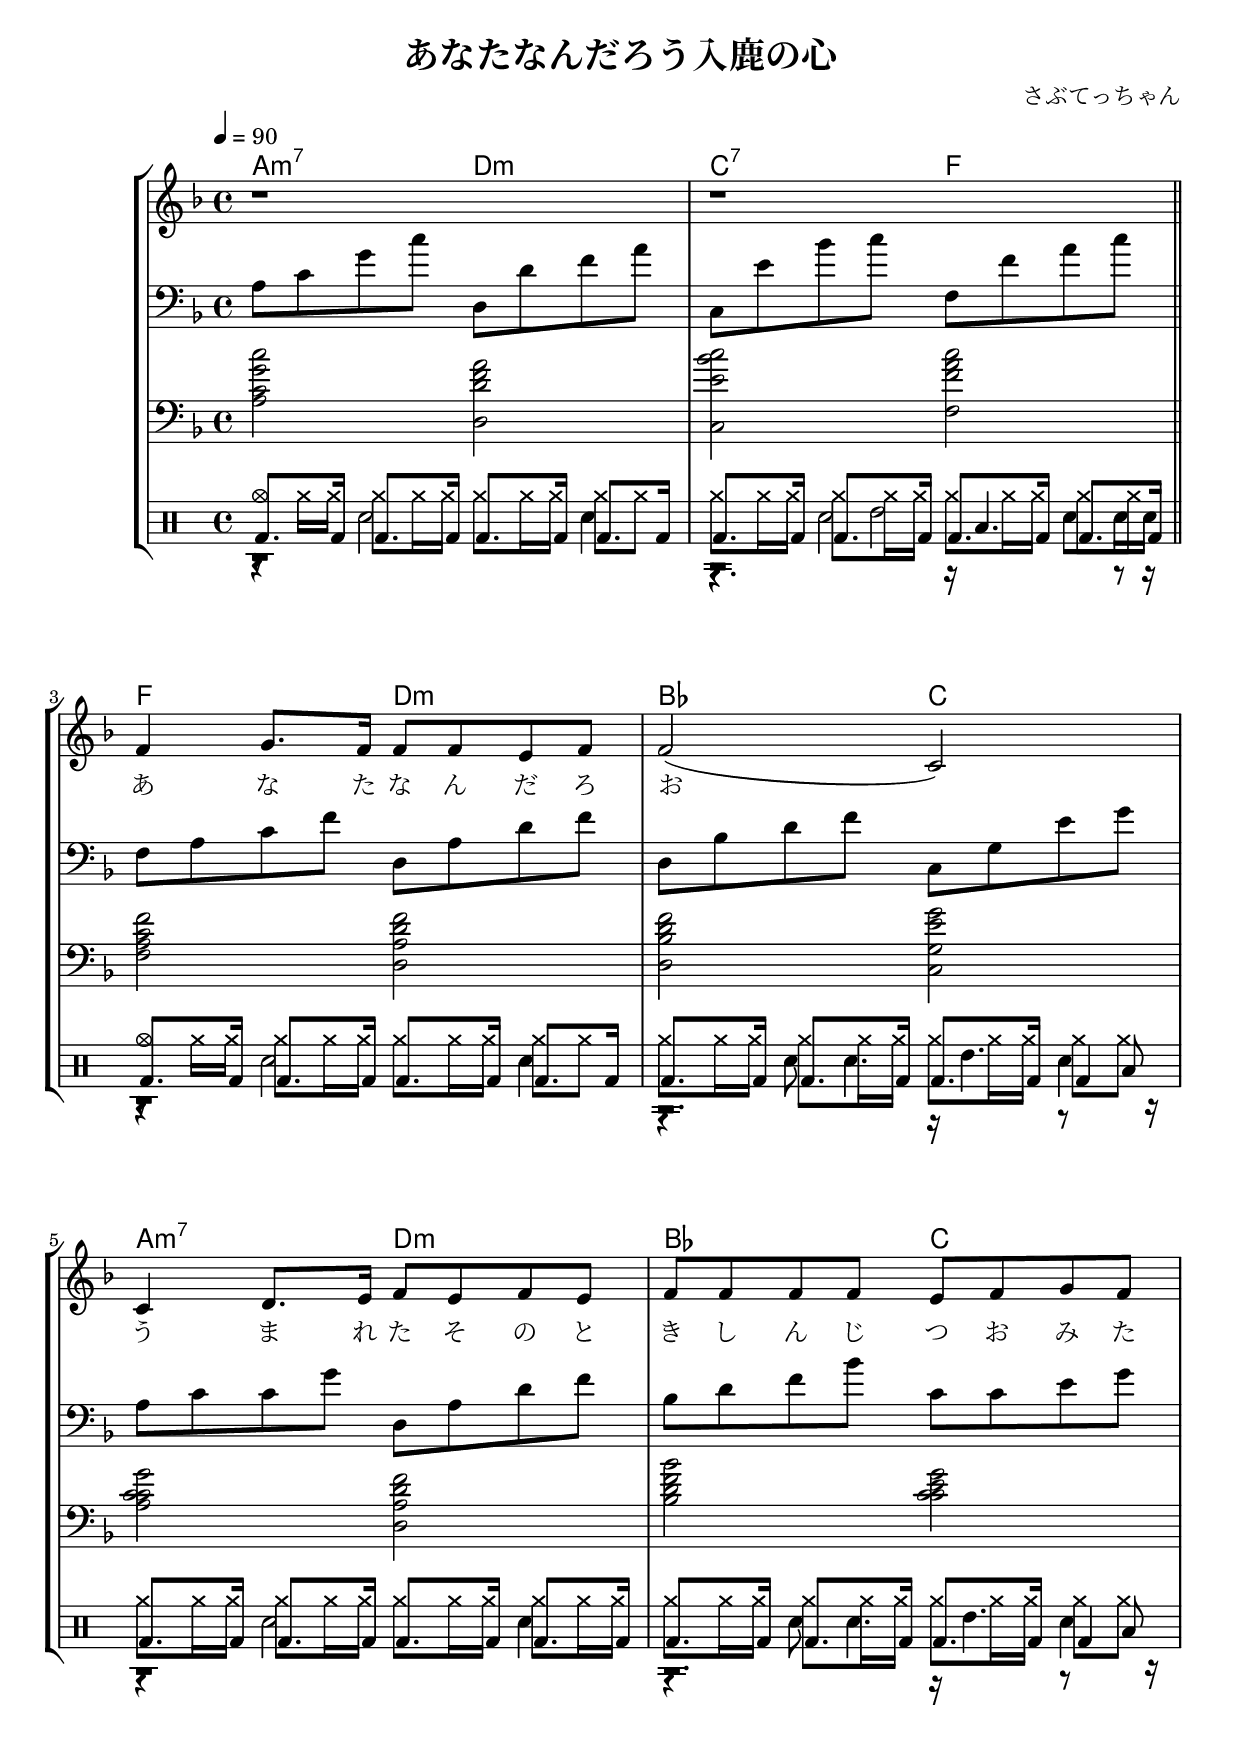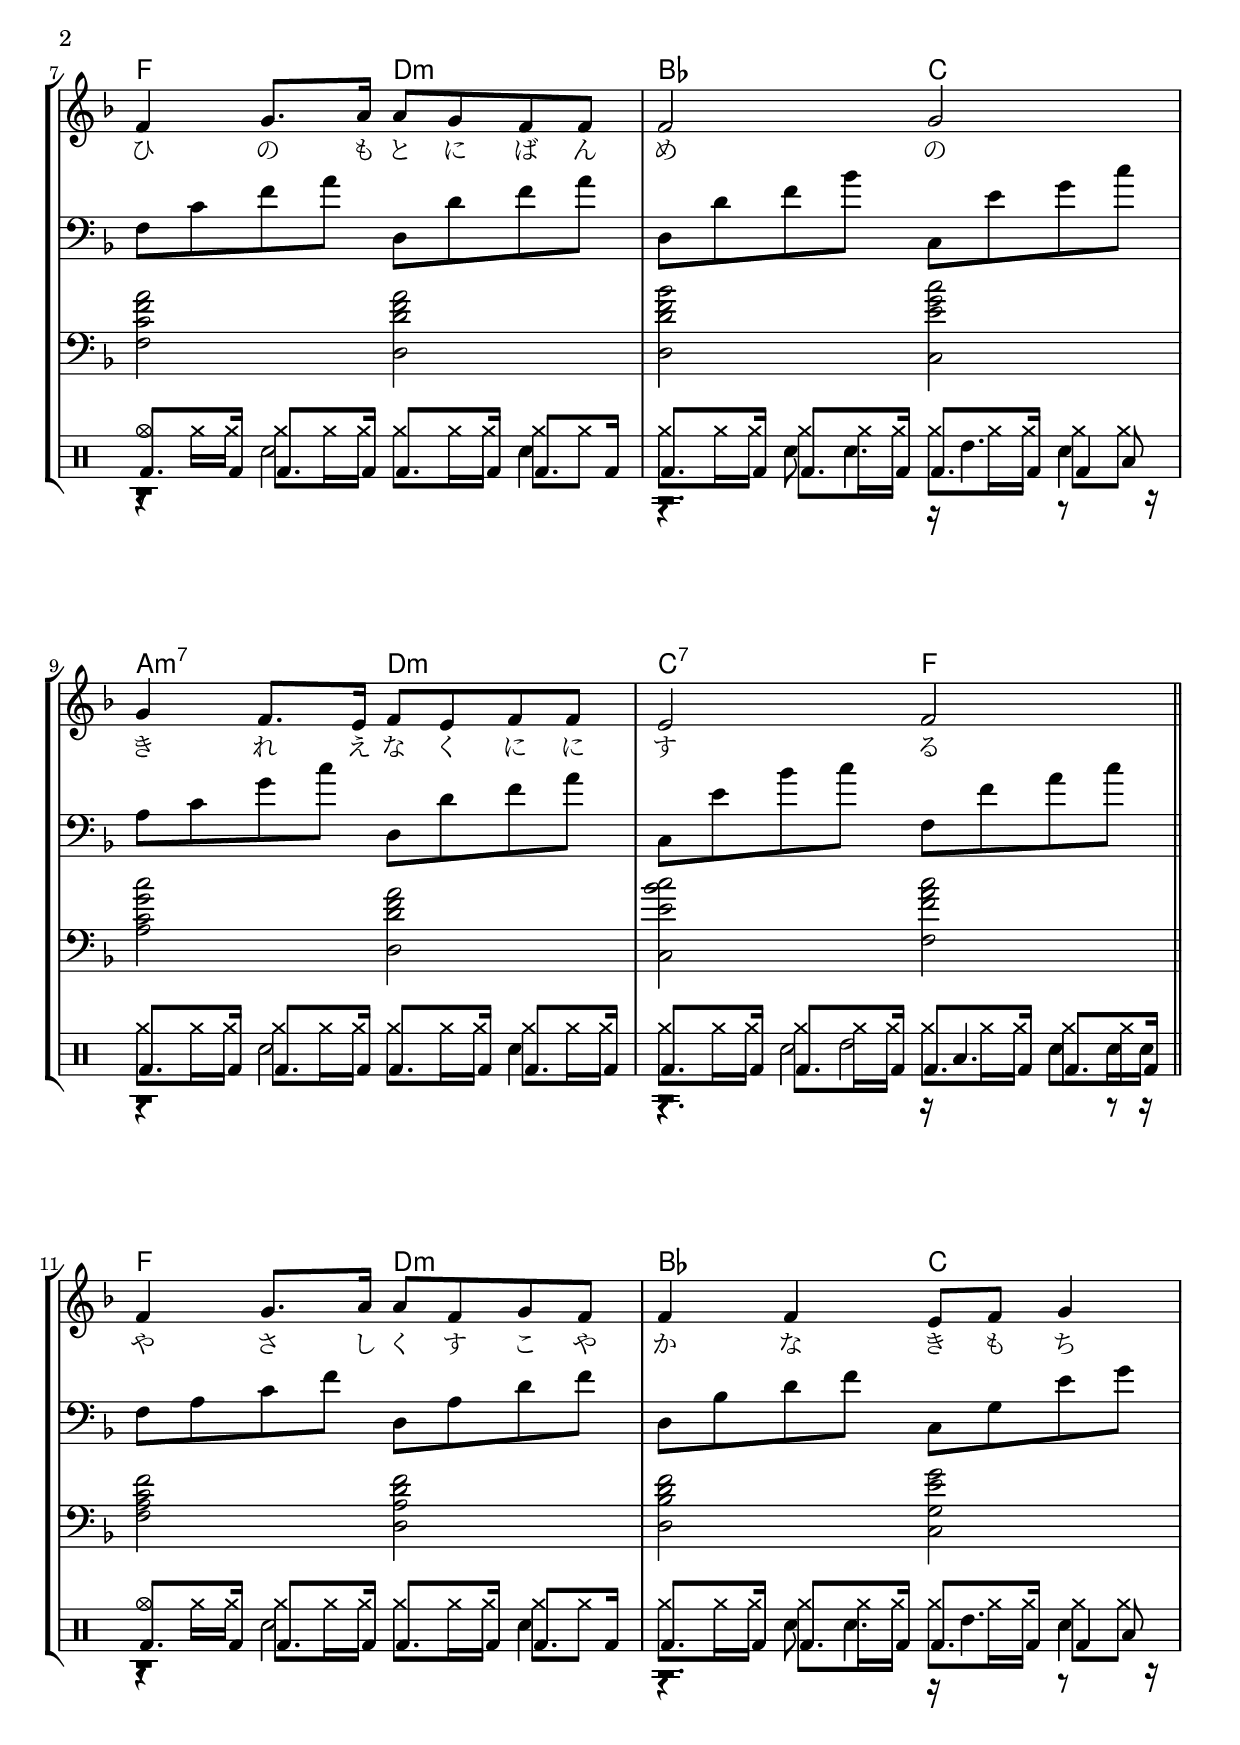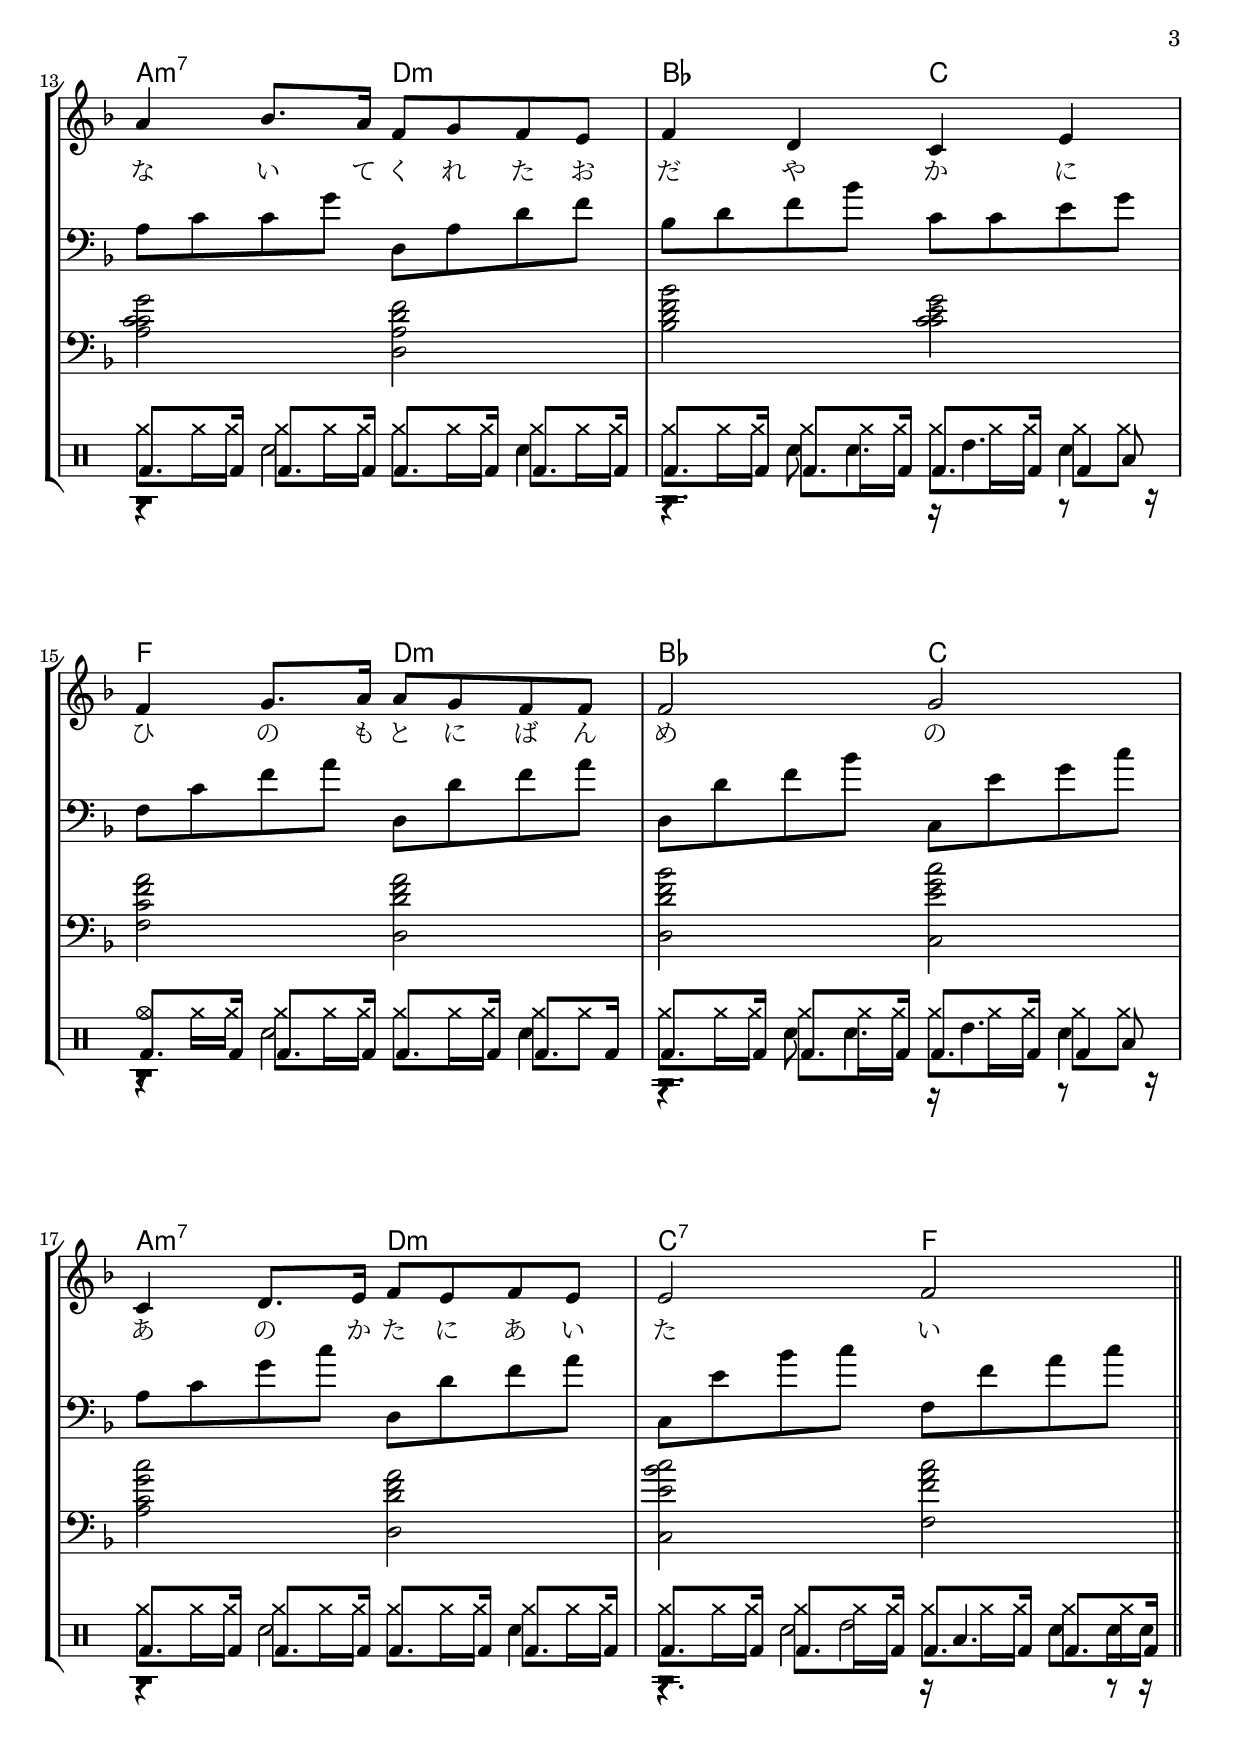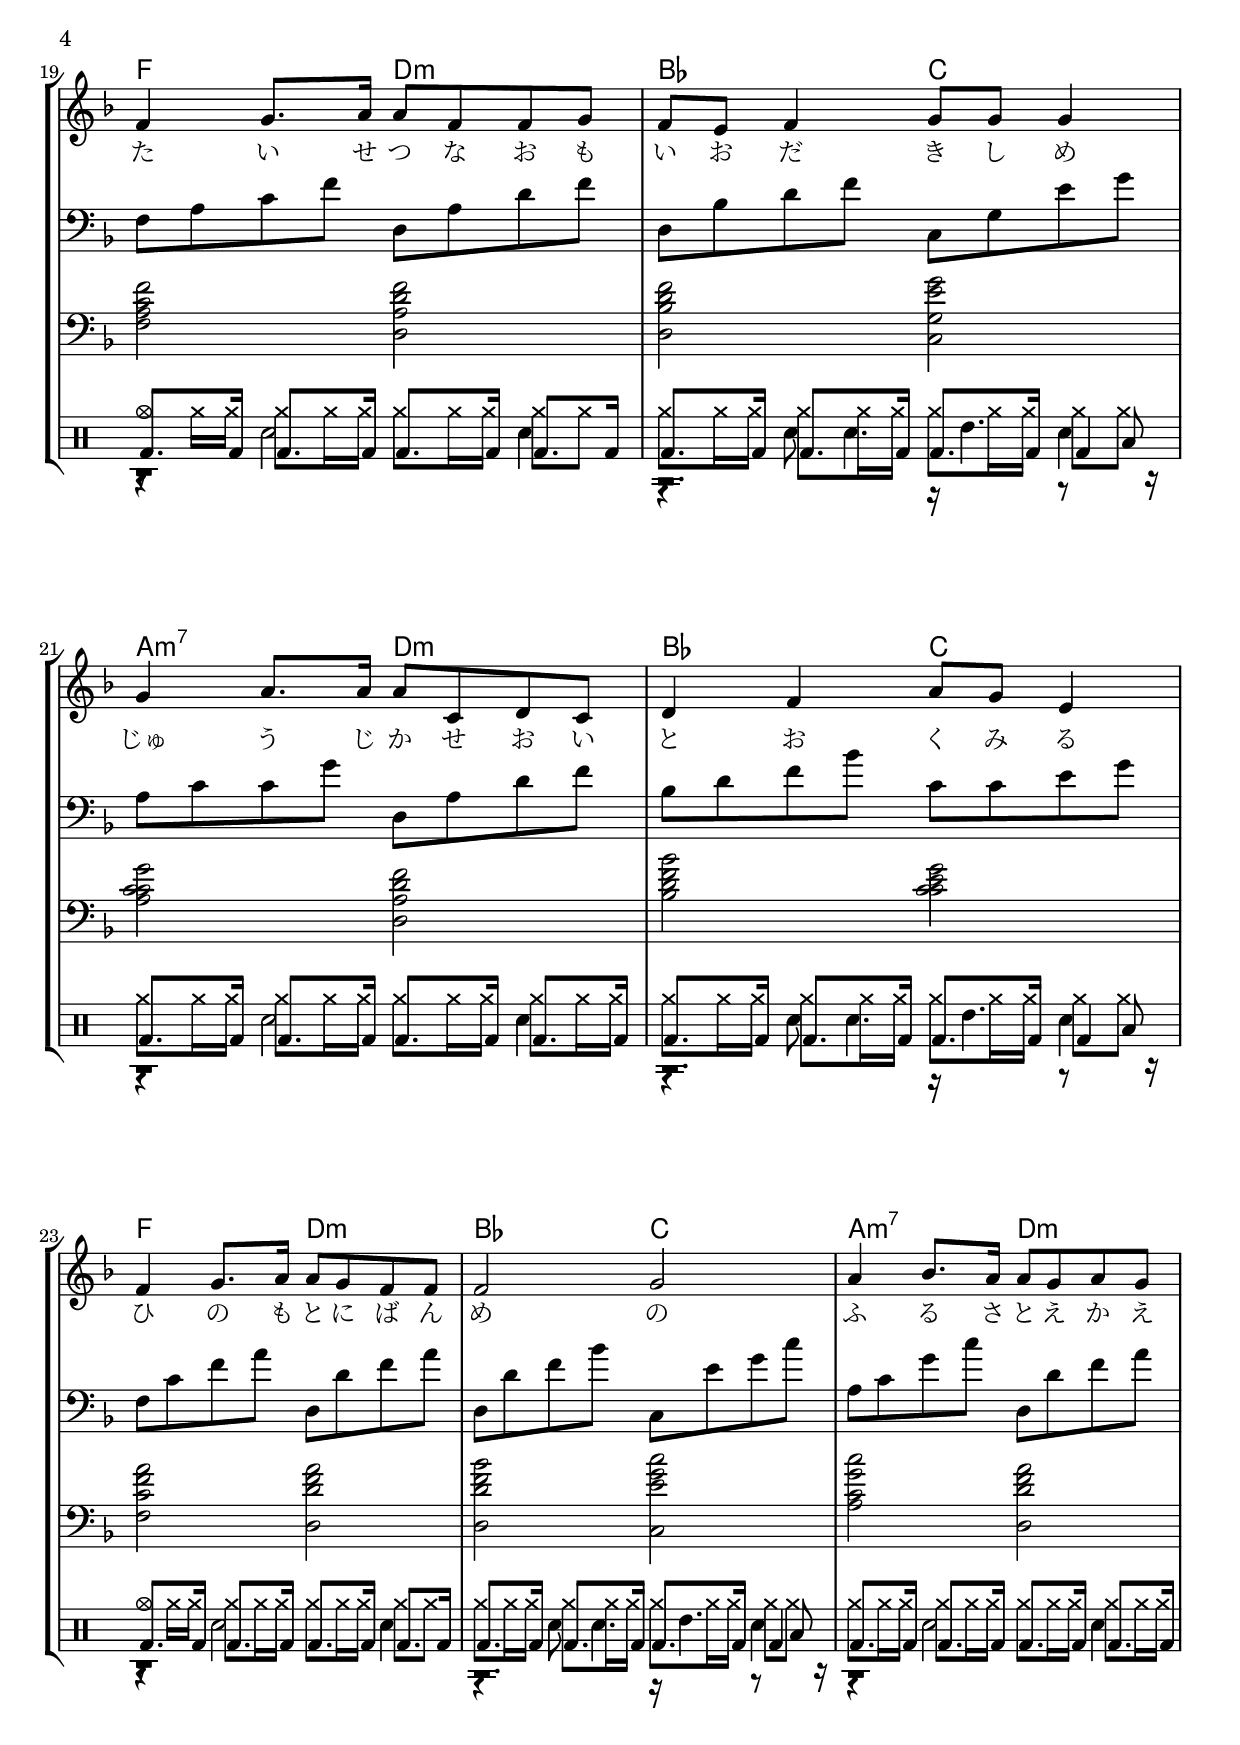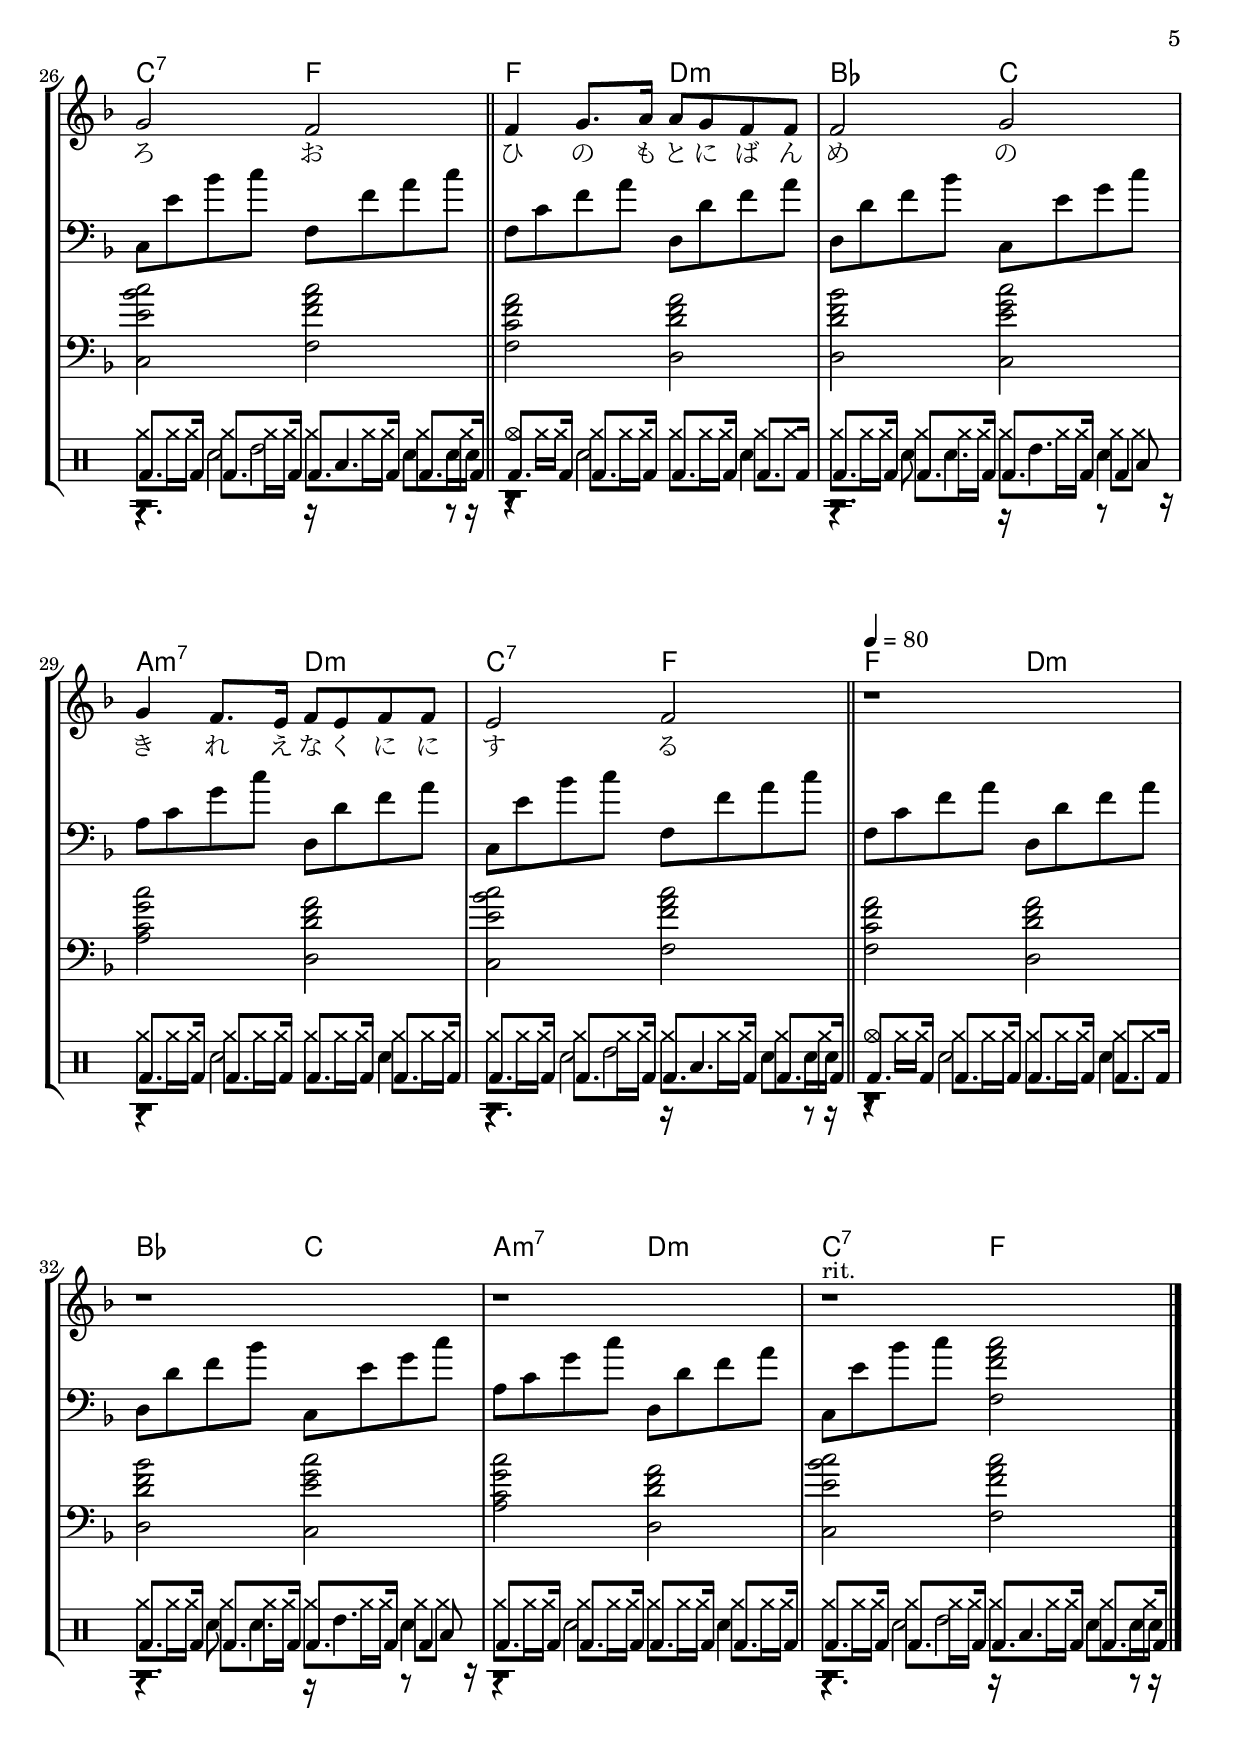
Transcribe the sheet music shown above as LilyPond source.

\version "2.12.1"

\header {
	title = \markup {あなたなんだろう入鹿の心}
	composer = \markup \center-column {さぶてっちゃん}
}

harmony = \chordmode {
	a2:min7 d:m c:7 f 

	f d:m bes c a:min7 d:m bes c f d:m bes c a:min7 d:m c:7 f 

	f d:m bes c a:min7 d:m bes c f d:m bes c a:min7 d:m c:7 f 

	f d:m bes c a:min7 d:m bes c f d:m bes c a:min7 d:m c:7 f 

	f d:m bes c a:min7 d:m c:7 f 

	f d:m bes c a:min7 d:m c:7 f 
}

melody = {
	\key f \major
	\tempo 4 = 90
	r1 | r1   
	\set Staff.midiInstrument = #"fss0.42"
	\set Staff.midiMinimumVolume = #0.7
	\set Staff.midiMaximumVolume = #0.9
	f'4  g'8.  f'16  f'8  f'8  e'8  f'8 
	f'2  (c'2) 
	c'4  d'8.  e'16  f'8  e'8  f'8  e'8 
	f'8  f'8  f'8  f'8  e'8  f'8  g'8  f'8 
	f'4  g'8.  a'16  a'8  g'8  f'8  f'8 
	f'2  g'2 
	g'4  f'8.  e'16  f'8  e'8  f'8  f'8 
	e'2  f'2
	\set Staff.midiInstrument = #"fss0.42"
	\set Staff.midiMinimumVolume = #0.7
	\set Staff.midiMaximumVolume = #0.9
	f'4  g'8.  a'16  a'8  f'8  g'8  f'8 
	f'4  f'4  e'8  f'8  g'4 
	a'4  bes'8.  a'16  f'8  g'8  f'8  e'8 
	f'4  d'4  c'4  e'4 
	f'4  g'8.  a'16  a'8  g'8  f'8  f'8 
	f'2  g'2 
	c'4  d'8.  e'16  f'8  e'8  f'8  e'8 
	e'2  f'2
	\set Staff.midiInstrument = #"fss0.42"
	\set Staff.midiMinimumVolume = #0.7
	\set Staff.midiMaximumVolume = #0.9
	f'4  g'8.  a'16  a'8  f'8  f'8  g'8 
	f'8  e'8  f'4  g'8  g'8  g'4 
	g'4  a'8.  a'16  a'8  c'8  d'8  c'8 
	d'4  f'4  a'8  g'8  e'4 
	f'4  g'8.  a'16  a'8  g'8  f'8  f'8 
	f'2  g'2 
	a'4  bes'8.  a'16  a'8  g'8  a'8  g'8 
	g'2  f'2
	\set Staff.midiInstrument = #"fss0.42"
	\set Staff.midiMinimumVolume = #0.7
	\set Staff.midiMaximumVolume = #0.9
	f'4  g'8.  a'16  a'8  g'8  f'8  f'8 
	f'2  g'2 
	g'4  f'8.  e'16  f'8  e'8  f'8  f'8 
	e'2  f'2
	\tempo 4 = 80
	r1 | r1 | r1 | r1^"rit." \bar "|."
}

words = \lyricmode {
	
	あ  な  た  な  ん  だ  ろ  お  う  ま  れ  た  そ  の  と  き  し  ん  じ  つ  お  み  た  ひ  の  も  と  に  ば  ん  め  の  き  れ  え  な  く  に  に  す  る  
	や  さ  し  く  す  こ  や  か  な  き  も  ち  な  い  て  く  れ  た  お  だ  や  か  に  ひ  の  も  と  に  ば  ん  め  の  あ  の  か  た  に  あ  い  た  い  
	た  い  せ  つ  な  お  も  い  お  だ  き  し  め  じゅ  う  じ  か  せ  お  い  と  お  く  み  る  ひ  の  も  と  に  ば  ん  め  の  ふ  る  さ  と  え  か  え  ろ  お  
	ひ  の  も  と  に  ば  ん  め  の  き  れ  え  な  く  に  に  す  る  
	
}

tempochange = {
	\tempo 4 = 90
	r1 | r1 \bar "||"
	\tempo 4 = 90
	r1 | r1 | r1 | r1 | r1 | r1 | r1 | r1 \bar "||"
	\tempo 4 = 90
	r1 | r1 | r1 | r1 | r1 | r1 | r1 | r1 \bar "||"
	\tempo 4 = 90
	r1 | r1 | r1 | r1 | r1 | r1 | r1 | r1 \bar "||"
	\tempo 4 = 90
	r1 | r1 | r1 | r1 \bar "||"
	\tempo 4 = 80
	r1 | r1 | r1 | \tempo 4 = 60 r2 \tempo 4 = 53 r2 \bar "|."
}

mainacc = {
	\clef bass
	\set Staff.midiInstrument = #"Koto"
	\set Staff.midiMinimumVolume = #0.3
	\set Staff.midiMaximumVolume = #0.6
	\key f \major
	\tempo 4 = 90
	a8 c'8 g'8 c''8
	d8 d'8 f'8 a'8
	c8 e'8 bes'8 c''8
	f8 f'8 a'8 c''8
	\bar "||"

	\set Staff.midiInstrument = #"Koto"
	\set Staff.midiMinimumVolume = #0.3
	\set Staff.midiMaximumVolume = #0.6
	f8 a8 c'8 f'8
	d8 a8 d'8 f'8
	d8 bes8 d'8 f'8
	c8 g8 e'8 g'8
	a8 c'8 c'8 g'8
	d8 a8 d'8 f'8
	bes8 d'8 f'8 bes'8
	c'8 c'8 e'8 g'8
	f8 c'8 f'8 a'8
	d8 d'8 f'8 a'8
	d8 d'8 f'8 bes'8
	c8 e'8 g'8 c''8
	a8 c'8 g'8 c''8
	d8 d'8 f'8 a'8
	c8 e'8 bes'8 c''8
	f8 f'8 a'8 c''8
	\bar "||"

	\set Staff.midiInstrument = #"Koto"
	\set Staff.midiMinimumVolume = #0.3
	\set Staff.midiMaximumVolume = #0.6
	f8 a8 c'8 f'8
	d8 a8 d'8 f'8
	d8 bes8 d'8 f'8
	c8 g8 e'8 g'8
	a8 c'8 c'8 g'8
	d8 a8 d'8 f'8
	bes8 d'8 f'8 bes'8
	c'8 c'8 e'8 g'8
	f8 c'8 f'8 a'8
	d8 d'8 f'8 a'8
	d8 d'8 f'8 bes'8
	c8 e'8 g'8 c''8
	a8 c'8 g'8 c''8
	d8 d'8 f'8 a'8
	c8 e'8 bes'8 c''8
	f8 f'8 a'8 c''8
	\bar "||"

	\set Staff.midiInstrument = #"Koto"
	\set Staff.midiMinimumVolume = #0.3
	\set Staff.midiMaximumVolume = #0.6
	f8 a8 c'8 f'8
	d8 a8 d'8 f'8
	d8 bes8 d'8 f'8
	c8 g8 e'8 g'8
	a8 c'8 c'8 g'8
	d8 a8 d'8 f'8
	bes8 d'8 f'8 bes'8
	c'8 c'8 e'8 g'8
	f8 c'8 f'8 a'8
	d8 d'8 f'8 a'8
	d8 d'8 f'8 bes'8
	c8 e'8 g'8 c''8
	a8 c'8 g'8 c''8
	d8 d'8 f'8 a'8
	c8 e'8 bes'8 c''8
	f8 f'8 a'8 c''8
	\bar "||"

	\set Staff.midiInstrument = #"Koto"
	\set Staff.midiMinimumVolume = #0.3
	\set Staff.midiMaximumVolume = #0.6
	f8 c'8 f'8 a'8
	d8 d'8 f'8 a'8
	d8 d'8 f'8 bes'8
	c8 e'8 g'8 c''8
	a8 c'8 g'8 c''8
	d8 d'8 f'8 a'8
	c8 e'8 bes'8 c''8
	f8 f'8 a'8 c''8
	\bar "||"

	\set Staff.midiInstrument = #"Koto"
	\set Staff.midiMinimumVolume = #0.3
	\set Staff.midiMaximumVolume = #0.6
	\tempo 4 = 80
	f8 c'8 f'8 a'8
	d8 d'8 f'8 a'8
	d8 d'8 f'8 bes'8
	c8 e'8 g'8 c''8
	a8 c'8 g'8 c''8
	d8 d'8 f'8 a'8
	c8 e'8 bes'8 c''8
	<f f' a' c''>2
	\bar "|."
}

subacc = {
	\clef bass
	\set Staff.midiInstrument = #"Electric Guitar (clean)"
	\set Staff.midiMinimumVolume = #0.3
	\set Staff.midiMaximumVolume = #0.6
	\key f \major
	\tempo 4 = 90
	<a c' g' c''>2
	<d d' f' a'>2
	<c e' bes' c''>2
	<f f' a' c''>2
	\bar "||"

	\set Staff.midiInstrument = #"Electric Guitar (clean)"
	\set Staff.midiMinimumVolume = #0.3
	\set Staff.midiMaximumVolume = #0.6
	<f a c' f'>2
	<d a d' f'>2
	<d bes d' f'>2
	<c g e' g'>2
	<a c' c' g'>2
	<d a d' f'>2
	<bes d' f' bes'>2
	<c' c' e' g'>2
	<f c' f' a'>2
	<d d' f' a'>2
	<d d' f' bes'>2
	<c e' g' c''>2
	<a c' g' c''>2
	<d d' f' a'>2
	<c e' bes' c''>2
	<f f' a' c''>2
	\bar "||"

	\set Staff.midiInstrument = #"Electric Guitar (clean)"
	\set Staff.midiMinimumVolume = #0.3
	\set Staff.midiMaximumVolume = #0.6
	<f a c' f'>2
	<d a d' f'>2
	<d bes d' f'>2
	<c g e' g'>2
	<a c' c' g'>2
	<d a d' f'>2
	<bes d' f' bes'>2
	<c' c' e' g'>2
	<f c' f' a'>2
	<d d' f' a'>2
	<d d' f' bes'>2
	<c e' g' c''>2
	<a c' g' c''>2
	<d d' f' a'>2
	<c e' bes' c''>2
	<f f' a' c''>2
	\bar "||"

	\set Staff.midiInstrument = #"Electric Guitar (clean)"
	\set Staff.midiMinimumVolume = #0.3
	\set Staff.midiMaximumVolume = #0.6
	<f a c' f'>2
	<d a d' f'>2
	<d bes d' f'>2
	<c g e' g'>2
	<a c' c' g'>2
	<d a d' f'>2
	<bes d' f' bes'>2
	<c' c' e' g'>2
	<f c' f' a'>2
	<d d' f' a'>2
	<d d' f' bes'>2
	<c e' g' c''>2
	<a c' g' c''>2
	<d d' f' a'>2
	<c e' bes' c''>2
	<f f' a' c''>2
	\bar "||"

	\set Staff.midiInstrument = #"Electric Guitar (clean)"
	\set Staff.midiMinimumVolume = #0.3
	\set Staff.midiMaximumVolume = #0.6
	<f c' f' a'>2
	<d d' f' a'>2
	<d d' f' bes'>2
	<c e' g' c''>2
	<a c' g' c''>2
	<d d' f' a'>2
	<c e' bes' c''>2
	<f f' a' c''>2
	\bar "||"

	\set Staff.midiInstrument = #"Electric Guitar (clean)"
	\set Staff.midiMinimumVolume = #0.3
	\set Staff.midiMaximumVolume = #0.6
	\tempo 4 = 80
	<f c' f' a'>2
	<d d' f' a'>2
	<d d' f' bes'>2
	<c e' g' c''>2
	<a c' g' c''>2
	<d d' f' a'>2
	<c e' bes' c''>2
	<f f' a' c''>2
	\bar "|."
}

percA = {
	\drummode {
	r8 cymr16 cymr16 cymr8 cymr16 cymr16 cymr8 cymr16 cymr16 cymr8 cymr8  |cymr8 cymr16 cymr16 cymr8 cymr16 cymr16 cymr8 cymr16 cymr16 cymr8 cymr8  \bar "||"
	r8 cymr16 cymr16 cymr8 cymr16 cymr16 cymr8 cymr16 cymr16 cymr8 cymr8  |cymr8 cymr16 cymr16 cymr8 cymr16 cymr16 cymr8 cymr16 cymr16 cymr8 cymr8  |cymr8 cymr16 cymr16 cymr8 cymr16 cymr16 cymr8 cymr16 cymr16 cymr8 cymr16 cymr16  |cymr8 cymr16 cymr16 cymr8 cymr16 cymr16 cymr8 cymr16 cymr16 cymr8 cymr8  |r8 cymr16 cymr16 cymr8 cymr16 cymr16 cymr8 cymr16 cymr16 cymr8 cymr8  |cymr8 cymr16 cymr16 cymr8 cymr16 cymr16 cymr8 cymr16 cymr16 cymr8 cymr8  |cymr8 cymr16 cymr16 cymr8 cymr16 cymr16 cymr8 cymr16 cymr16 cymr8 cymr16 cymr16  |cymr8 cymr16 cymr16 cymr8 cymr16 cymr16 cymr8 cymr16 cymr16 cymr8 cymr8  \bar "||"
	r8 cymr16 cymr16 cymr8 cymr16 cymr16 cymr8 cymr16 cymr16 cymr8 cymr8  |cymr8 cymr16 cymr16 cymr8 cymr16 cymr16 cymr8 cymr16 cymr16 cymr8 cymr8  |cymr8 cymr16 cymr16 cymr8 cymr16 cymr16 cymr8 cymr16 cymr16 cymr8 cymr16 cymr16  |cymr8 cymr16 cymr16 cymr8 cymr16 cymr16 cymr8 cymr16 cymr16 cymr8 cymr8  |r8 cymr16 cymr16 cymr8 cymr16 cymr16 cymr8 cymr16 cymr16 cymr8 cymr8  |cymr8 cymr16 cymr16 cymr8 cymr16 cymr16 cymr8 cymr16 cymr16 cymr8 cymr8  |cymr8 cymr16 cymr16 cymr8 cymr16 cymr16 cymr8 cymr16 cymr16 cymr8 cymr16 cymr16  |cymr8 cymr16 cymr16 cymr8 cymr16 cymr16 cymr8 cymr16 cymr16 cymr8 cymr8  \bar "||"
	r8 cymr16 cymr16 cymr8 cymr16 cymr16 cymr8 cymr16 cymr16 cymr8 cymr8  |cymr8 cymr16 cymr16 cymr8 cymr16 cymr16 cymr8 cymr16 cymr16 cymr8 cymr8  |cymr8 cymr16 cymr16 cymr8 cymr16 cymr16 cymr8 cymr16 cymr16 cymr8 cymr16 cymr16  |cymr8 cymr16 cymr16 cymr8 cymr16 cymr16 cymr8 cymr16 cymr16 cymr8 cymr8  |r8 cymr16 cymr16 cymr8 cymr16 cymr16 cymr8 cymr16 cymr16 cymr8 cymr8  |cymr8 cymr16 cymr16 cymr8 cymr16 cymr16 cymr8 cymr16 cymr16 cymr8 cymr8  |cymr8 cymr16 cymr16 cymr8 cymr16 cymr16 cymr8 cymr16 cymr16 cymr8 cymr16 cymr16  |cymr8 cymr16 cymr16 cymr8 cymr16 cymr16 cymr8 cymr16 cymr16 cymr8 cymr8  \bar "||"
	r8 cymr16 cymr16 cymr8 cymr16 cymr16 cymr8 cymr16 cymr16 cymr8 cymr8  |cymr8 cymr16 cymr16 cymr8 cymr16 cymr16 cymr8 cymr16 cymr16 cymr8 cymr8  |cymr8 cymr16 cymr16 cymr8 cymr16 cymr16 cymr8 cymr16 cymr16 cymr8 cymr16 cymr16  |cymr8 cymr16 cymr16 cymr8 cymr16 cymr16 cymr8 cymr16 cymr16 cymr8 cymr8  \bar "||"
	r8 cymr16 cymr16 cymr8 cymr16 cymr16 cymr8 cymr16 cymr16 cymr8 cymr8  |cymr8 cymr16 cymr16 cymr8 cymr16 cymr16 cymr8 cymr16 cymr16 cymr8 cymr8  |cymr8 cymr16 cymr16 cymr8 cymr16 cymr16 cymr8 cymr16 cymr16 cymr8 cymr16 cymr16  |cymr8 cymr16 cymr16 cymr8 cymr16 cymr16 cymr8 cymr16 cymr16 cymr8 cymr8  \bar "|."
	}
}

percB = {
	\drummode {
	r4 sn2 sn4  |r4 sn2 sn8 sn16 sn16  \bar "||"
	r4 sn2 sn4  |r4 sn8 sn4. sn4  |r4 sn2 sn4  |r4 sn8 sn4. sn4  |r4 sn2 sn4  |r4 sn8 sn4. sn4  |r4 sn2 sn4  |r4 sn2 sn8 sn16 sn16  \bar "||"
	r4 sn2 sn4  |r4 sn8 sn4. sn4  |r4 sn2 sn4  |r4 sn8 sn4. sn4  |r4 sn2 sn4  |r4 sn8 sn4. sn4  |r4 sn2 sn4  |r4 sn2 sn8 sn16 sn16  \bar "||"
	r4 sn2 sn4  |r4 sn8 sn4. sn4  |r4 sn2 sn4  |r4 sn8 sn4. sn4  |r4 sn2 sn4  |r4 sn8 sn4. sn4  |r4 sn2 sn4  |r4 sn2 sn8 sn16 sn16  \bar "||"
	r4 sn2 sn4  |r4 sn8 sn4. sn4  |r4 sn2 sn4  |r4 sn2 sn8 sn16 sn16  \bar "||"
	r4 sn2 sn4  |r4 sn8 sn4. sn4  |r4 sn2 sn4  |r4 sn2 sn8 sn16 sn16  \bar "|."
	}
}

percC = {
	\drummode {
	bd8. bd16 bd8. bd16 bd8. bd16 bd8. bd16  |bd8. bd16 bd8. bd16 bd8. bd16 bd8. bd16  \bar "||"
	bd8. bd16 bd8. bd16 bd8. bd16 bd8. bd16  |bd8. bd16 bd8. bd16 bd8. bd16 bd4  |bd8. bd16 bd8. bd16 bd8. bd16 bd8. bd16  |bd8. bd16 bd8. bd16 bd8. bd16 bd4  |bd8. bd16 bd8. bd16 bd8. bd16 bd8. bd16  |bd8. bd16 bd8. bd16 bd8. bd16 bd4  |bd8. bd16 bd8. bd16 bd8. bd16 bd8. bd16  |bd8. bd16 bd8. bd16 bd8. bd16 bd8. bd16  \bar "||"
	bd8. bd16 bd8. bd16 bd8. bd16 bd8. bd16  |bd8. bd16 bd8. bd16 bd8. bd16 bd4  |bd8. bd16 bd8. bd16 bd8. bd16 bd8. bd16  |bd8. bd16 bd8. bd16 bd8. bd16 bd4  |bd8. bd16 bd8. bd16 bd8. bd16 bd8. bd16  |bd8. bd16 bd8. bd16 bd8. bd16 bd4  |bd8. bd16 bd8. bd16 bd8. bd16 bd8. bd16  |bd8. bd16 bd8. bd16 bd8. bd16 bd8. bd16  \bar "||"
	bd8. bd16 bd8. bd16 bd8. bd16 bd8. bd16  |bd8. bd16 bd8. bd16 bd8. bd16 bd4  |bd8. bd16 bd8. bd16 bd8. bd16 bd8. bd16  |bd8. bd16 bd8. bd16 bd8. bd16 bd4  |bd8. bd16 bd8. bd16 bd8. bd16 bd8. bd16  |bd8. bd16 bd8. bd16 bd8. bd16 bd4  |bd8. bd16 bd8. bd16 bd8. bd16 bd8. bd16  |bd8. bd16 bd8. bd16 bd8. bd16 bd8. bd16  \bar "||"
	bd8. bd16 bd8. bd16 bd8. bd16 bd8. bd16  |bd8. bd16 bd8. bd16 bd8. bd16 bd4  |bd8. bd16 bd8. bd16 bd8. bd16 bd8. bd16  |bd8. bd16 bd8. bd16 bd8. bd16 bd8. bd16  \bar "||"
	bd8. bd16 bd8. bd16 bd8. bd16 bd8. bd16  |bd8. bd16 bd8. bd16 bd8. bd16 bd4  |bd8. bd16 bd8. bd16 bd8. bd16 bd8. bd16  |bd8. bd16 bd8. bd16 bd8. bd16 bd8. bd16  \bar "|."
	}
}

percD = {
	\drummode {
	r1  |r4. tommh2 r8  \bar "||"
	r1  |r2 r16 tommh4. r16  |r1  |r2 r16 tommh4. r16  |r1  |r2 r16 tommh4. r16  |r1  |r4. tommh2 r8  \bar "||"
	r1  |r2 r16 tommh4. r16  |r1  |r2 r16 tommh4. r16  |r1  |r2 r16 tommh4. r16  |r1  |r4. tommh2 r8  \bar "||"
	r1  |r2 r16 tommh4. r16  |r1  |r2 r16 tommh4. r16  |r1  |r2 r16 tommh4. r16  |r1  |r4. tommh2 r8  \bar "||"
	r1  |r2 r16 tommh4. r16  |r1  |r4. tommh2 r8  \bar "||"
	r1  |r2 r16 tommh4. r16  |r1  |r4. tommh2 r8  \bar "|."
	}
}

percE = {
	\drummode {
	r1  |r2 r16 toml4. r16  \bar "||"
	r1  |r2. r8 toml8  |r1  |r2. r8 toml8  |r1  |r2. r8 toml8  |r1  |r2 r16 toml4. r16  \bar "||"
	r1  |r2. r8 toml8  |r1  |r2. r8 toml8  |r1  |r2. r8 toml8  |r1  |r2 r16 toml4. r16  \bar "||"
	r1  |r2. r8 toml8  |r1  |r2. r8 toml8  |r1  |r2. r8 toml8  |r1  |r2 r16 toml4. r16  \bar "||"
	r1  |r2. r8 toml8  |r1  |r2 r16 toml4. r16  \bar "||"
	r1  |r2. r8 toml8  |r1  |r2 r16 toml4. r16  \bar "|."
	}
}

percF = {
	\drummode {
	cymc1  |r1 \bar "||"
	cymc1  |r1 |r1 |r1 |cymc1  |r1 |r1 |r1 \bar "||"
	cymc1  |r1 |r1 |r1 |cymc1  |r1 |r1 |r1 \bar "||"
	cymc1  |r1 |r1 |r1 |cymc1  |r1 |r1 |r1 \bar "||"
	cymc1  |r1 |r1 |r1 \bar "||"
	cymc1  |r1 |r1 |r1 \bar "|."
	}
}

\score {
	<<
		\new StaffGroup <<
			\new ChordNames {\harmony}
			\new Voice = "melody" {\melody}
			\new Lyrics \lyricsto "melody" \words
			\new Staff = "mainacc" {\mainacc}
			\new Staff = "subacc" {\subacc}
			\new DrumStaff <<
				\new DrumVoice {\percA}
				\new DrumVoice {\percB}
				\new DrumVoice {\percC}
				\new DrumVoice {\percD}
				\new DrumVoice {\percE}
				\new DrumVoice {\percF}
			>>
		>>
	>>
	\layout { }
}
